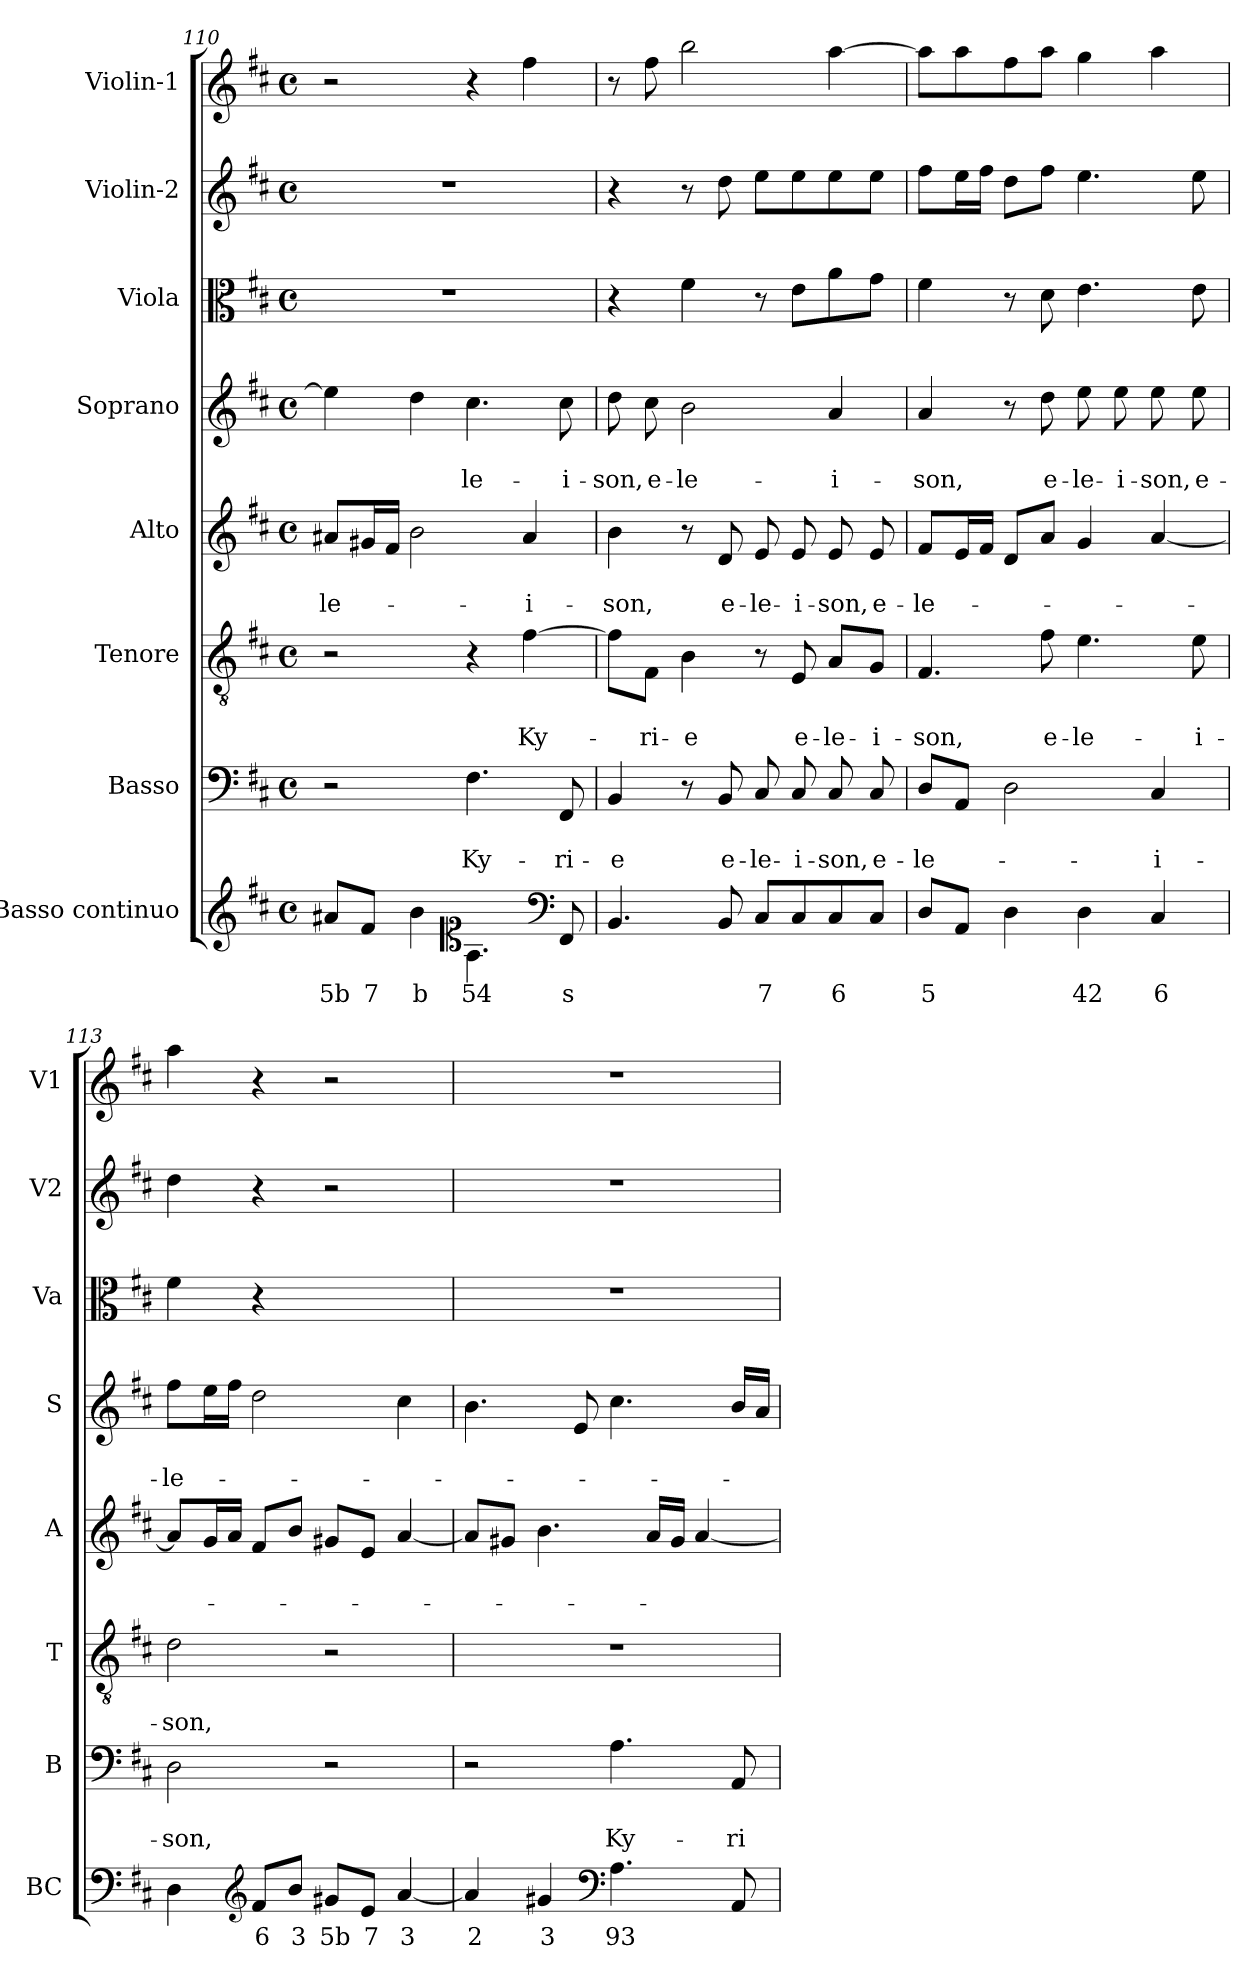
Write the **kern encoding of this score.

**kern	**text	**kern	**text	**text	**kern	**text	**text	**kern	**text	**text	**kern	**text	**text	**kern	**kern	**kern
*part8	*part8	*part7	*part7	*part7	*part6	*part6	*part6	*part5	*part5	*part5	*part4	*part4	*part4	*part3	*part2	*part1
*staff8	*staff8	*staff7	*staff7	*staff7	*staff6	*staff6	*staff6	*staff5	*staff5	*staff5	*staff4	*staff4	*staff4	*staff3	*staff2	*staff1
*I"Basso continuo	*	*I"Basso	*	*	*I"Tenore	*	*	*I"Alto	*	*	*I"Soprano	*	*	*I"Viola	*I"Violin-2	*I"Violin-1
*I'BC	*	*I'B	*	*	*I'T	*	*	*I'A	*	*	*I'S	*	*	*I'Va	*I'V2	*I'V1
*clefG2	*	*clefF4	*	*	*clefGv2	*	*	*clefG2	*	*	*clefG2	*	*	*clefC3	*clefG2	*clefG2
*k[f#c#]	*	*k[f#c#]	*	*	*k[f#c#]	*	*	*k[f#c#]	*	*	*k[f#c#]	*	*	*k[f#c#]	*k[f#c#]	*k[f#c#]
*D:	*	*D:	*	*	*D:	*	*	*D:	*	*	*D:	*	*	*D:	*D:	*D:
*M4/4	*	*M4/4	*	*	*M4/4	*	*	*M4/4	*	*	*M4/4	*	*	*M4/4	*M4/4	*M4/4
*met(c)	*	*met(c)	*	*	*met(c)	*	*	*met(c)	*	*	*met(c)	*	*	*met(c)	*met(c)	*met(c)
=110	=110	=110	=110	=110	=110	=110	=110	=110	=110	=110	=110	=110	=110	=110	=110	=110
!	!LO:LY:b	!	!	!	!	!	!	!	!	!LO:LY:b	!	!	!	!	!	!
8a#X/L	5b	2r	.	.	2r	.	.	8a#X/L	.	-le-	4ee\]	.	.	1r	1r	2r
!	!LO:LY:b	!	!	!	!	!	!	!	!	!	!	!	!	!	!	!
8f#/J	7	.	.	.	.	.	.	16g#X/L	.	.	.	.	.	.	.	.
.	.	.	.	.	.	.	.	16f#/JJ	.	.	.	.	.	.	.	.
!	!LO:LY:b	!	!	!	!	!	!	!	!	!	!	!	!	!	!	!
4b\	b	.	.	.	.	.	.	2b\	.	.	4dd\	.	.	.	.	.
*clefC1	*	*	*	*	*	*	*	*	*	*	*	*	*	*	*	*
!	!LO:LY:b	!	!	!LO:LY:b	!	!	!	!	!	!	!	!	!LO:LY:b	!	!	!
4.F#\	54	4.F#\	.	Ky-	4r	.	.	.	.	.	4.cc#\	.	-le-	.	.	4r
!	!	!	!	!	!	!	!LO:LY:b	!	!	!LO:LY:b	!	!	!	!	!	!
.	.	.	.	.	[4f#\	.	Ky-	4a#/	.	-i-	.	.	.	.	.	4ff#\
*clefF4	*	*	*	*	*	*	*	*	*	*	*	*	*	*	*	*
!	!LO:LY:b	!	!	!LO:LY:b	!	!	!	!	!	!	!	!	!LO:LY:b	!	!	!
8FF#/	s	8FF#/	.	-ri-	.	.	.	.	.	.	8cc#\	.	-i-	.	.	.
!!LO:PB:g=z
=111	=111	=111	=111	=111	=111	=111	=111	=111	=111	=111	=111	=111	=111	=111	=111	=111
!	!	!	!	!LO:LY:b	!	!	!	!	!	!LO:LY:b	!	!	!LO:LY:b	!	!	!
4.BB/	.	4BB/	.	-e	8f#\L]	.	.	4b\	.	-son,	8dd\	.	-son,	4r	4r	8r
!	!	!	!	!	!	!	!LO:LY:b	!	!	!	!	!	!LO:LY:b	!	!	!
.	.	.	.	.	8F#\J	.	-ri-	.	.	.	8cc#\	.	e-	.	.	8ff#\
!	!	!	!	!	!	!	!LO:LY:b	!	!	!	!	!	!LO:LY:b	!	!	!
.	.	8r	.	.	4B\	.	-e	8r	.	.	2b\	.	-le-	4f#\	8r	2bb\
!	!	!	!	!LO:LY:b	!	!	!	!	!	!LO:LY:b	!	!	!	!	!	!
8BB/	.	8BB/	.	e-	.	.	.	8d/	.	e-	.	.	.	.	8dd\	.
!	!LO:LY:b	!	!	!LO:LY:b	!	!	!	!	!	!LO:LY:b	!	!	!	!	!	!
8C#/L	7	8C#/	.	-le-	8r	.	.	8e/	.	-le-	.	.	.	8r	8ee\L	.
!	!	!	!	!LO:LY:b	!	!	!LO:LY:b	!	!	!LO:LY:b	!	!	!	!	!	!
8C#/	.	8C#/	.	-i-	8E/	.	e-	8e/	.	-i-	.	.	.	8e\L	8ee\	.
!	!LO:LY:b	!	!	!LO:LY:b	!	!	!LO:LY:b	!	!	!LO:LY:b	!	!	!LO:LY:b	!	!	!
8C#/	6	8C#/	.	-son,	8A/L	.	-le-	8e/	.	-son,	4a/	.	-i-	8a\	8ee\	[4aa\
!	!	!	!	!LO:LY:b	!	!	!LO:LY:b	!	!	!LO:LY:b	!	!	!	!	!	!
8C#/J	.	8C#/	.	e-	8G/J	.	-i-	8e/	.	e-	.	.	.	8g\J	8ee\J	.
=112	=112	=112	=112	=112	=112	=112	=112	=112	=112	=112	=112	=112	=112	=112	=112	=112
!	!LO:LY:b	!	!	!LO:LY:b	!	!	!LO:LY:b	!	!	!LO:LY:b	!	!	!LO:LY:b	!	!	!
8D/L	5	8D/L	.	-le-	4.F#/	.	-son,	8f#/L	.	-le-	4a/	.	-son,	4f#\	8ff#\L	8aa\L]
8AA/J	.	8AA/J	.	.	.	.	.	16e/L	.	.	.	.	.	.	16ee\L	8aa\
.	.	.	.	.	.	.	.	16f#/JJ	.	.	.	.	.	.	16ff#\JJ	.
4D\	.	2D\	.	.	.	.	.	8d/L	.	.	8r	.	.	8r	8dd\L	8ff#\
!	!	!	!	!	!	!	!LO:LY:b	!	!	!	!	!	!LO:LY:b	!	!	!
.	.	.	.	.	8f#\	.	e-	8a/J	.	.	8dd\	.	e-	8d\	8ff#\J	8aa\J
!	!LO:LY:b	!	!	!	!	!	!LO:LY:b	!	!	!	!	!	!LO:LY:b	!	!	!
4D\	42	.	.	.	4.e\	.	-le-	4g/	.	.	8ee\	.	-le-	4.e\	4.ee\	4gg\
!	!	!	!	!	!	!	!	!	!	!	!	!	!LO:LY:b	!	!	!
.	.	.	.	.	.	.	.	.	.	.	8ee\	.	-i-	.	.	.
!	!LO:LY:b	!	!	!LO:LY:b	!	!	!	!	!	!	!	!	!LO:LY:b	!	!	!
4C#/	6	4C#/	.	-i-	.	.	.	[4a/	.	.	8ee\	.	-son,	.	.	4aa\
!	!	!	!	!	!	!	!LO:LY:b	!	!	!	!	!	!LO:LY:b	!	!	!
.	.	.	.	.	8e\	.	-i-	.	.	.	8ee\	.	e-	8e\	8ee\	.
=113	=113	=113	=113	=113	=113	=113	=113	=113	=113	=113	=113	=113	=113	=113	=113	=113
!	!	!	!	!LO:LY:b	!	!	!LO:LY:b	!	!	!	!	!	!LO:LY:b	!	!	!
4D\	.	2D\	.	-son,	2d\	.	-son,	8a/L]	.	.	8ff#\L	.	-le-	4f#\	4dd\	4aa\
.	.	.	.	.	.	.	.	16g/L	.	.	16ee\L	.	.	.	.	.
.	.	.	.	.	.	.	.	16a/JJ	.	.	16ff#\JJ	.	.	.	.	.
*clefG2	*	*	*	*	*	*	*	*	*	*	*	*	*	*	*	*
!	!LO:LY:b	!	!	!	!	!	!	!	!	!	!	!	!	!	!	!
8f#/L	6	.	.	.	.	.	.	8f#/L	.	.	2dd\	.	.	4r	4r	4r
!	!LO:LY:b	!	!	!	!	!	!	!	!	!	!	!	!	!	!	!
8b/J	3	.	.	.	.	.	.	8b/J	.	.	.	.	.	.	.	.
!	!LO:LY:b	!	!	!	!	!	!	!	!	!	!	!	!	!	!	!
8g#X/L	5b	2r	.	.	2r	.	.	8g#X/L	.	.	.	.	.	2ryy	2r	2r
!	!LO:LY:b	!	!	!	!	!	!	!	!	!	!	!	!	!	!	!
8e/J	7	.	.	.	.	.	.	8e/J	.	.	.	.	.	.	.	.
!	!LO:LY:b	!	!	!	!	!	!	!	!	!	!	!	!	!	!	!
[4a/	3	.	.	.	.	.	.	[4a/	.	.	4cc#\	.	.	.	.	.
=114	=114	=114	=114	=114	=114	=114	=114	=114	=114	=114	=114	=114	=114	=114	=114	=114
!	!LO:LY:b	!	!	!	!	!	!	!	!	!	!	!	!	!	!	!
4a/]	2	2r	.	.	1r	.	.	8a/L]	.	.	4.b\	.	.	1r	1r	1r
.	.	.	.	.	.	.	.	8g#X/J	.	.	.	.	.	.	.	.
!	!LO:LY:b	!	!	!	!	!	!	!	!	!	!	!	!	!	!	!
4g#X/	3	.	.	.	.	.	.	4.b\	.	.	.	.	.	.	.	.
.	.	.	.	.	.	.	.	.	.	.	8e/	.	.	.	.	.
*clefF4	*	*	*	*	*	*	*	*	*	*	*	*	*	*	*	*
!	!LO:LY:b	!	!	!LO:LY:b	!	!	!	!	!	!	!	!	!	!	!	!
4.A\	93	4.A\	.	Ky-	.	.	.	.	.	.	4.cc#\	.	.	.	.	.
.	.	.	.	.	.	.	.	16a/LL	.	.	.	.	.	.	.	.
.	.	.	.	.	.	.	.	16g#/JJ	.	.	.	.	.	.	.	.
.	.	.	.	.	.	.	.	[4a/	.	.	.	.	.	.	.	.
!	!	!	!	!LO:LY:b	!	!	!	!	!	!	!	!	!	!	!	!
8AA/	.	8AA/	.	-ri-	.	.	.	.	.	.	16b/LL	.	.	.	.	.
.	.	.	.	.	.	.	.	.	.	.	16a/JJ	.	.	.	.	.
=	=	=	=	=	=	=	=	=	=	=	=	=	=	=	=	=
*-	*-	*-	*-	*-	*-	*-	*-	*-	*-	*-	*-	*-	*-	*-	*-	*-
